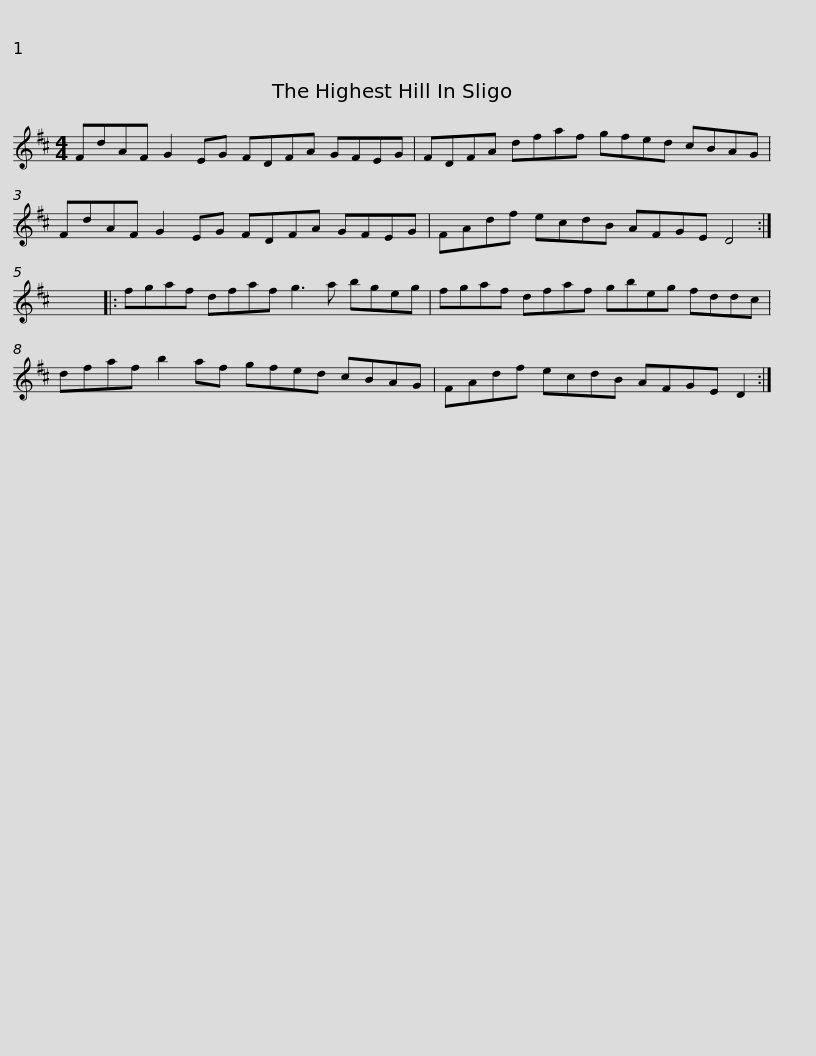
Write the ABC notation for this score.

X:1
L:1/8
M:4/4
I:linebreak $
K:D
V:1 treble
V:1
 FdAF G2 EG FDFA GFEG | FDFA dfaf gfed cBAG |$ FdAF G2 EG FDFA GFEG | FAdf ecdB AFGE D4 :| x8 |:$ %5
 fgaf dfaf g3 a bgeg | fgaf dfaf gbeg fddc |$ dfaf b2 af gfed cBAG | FAdf ecdB AFGE D2 :| %9
